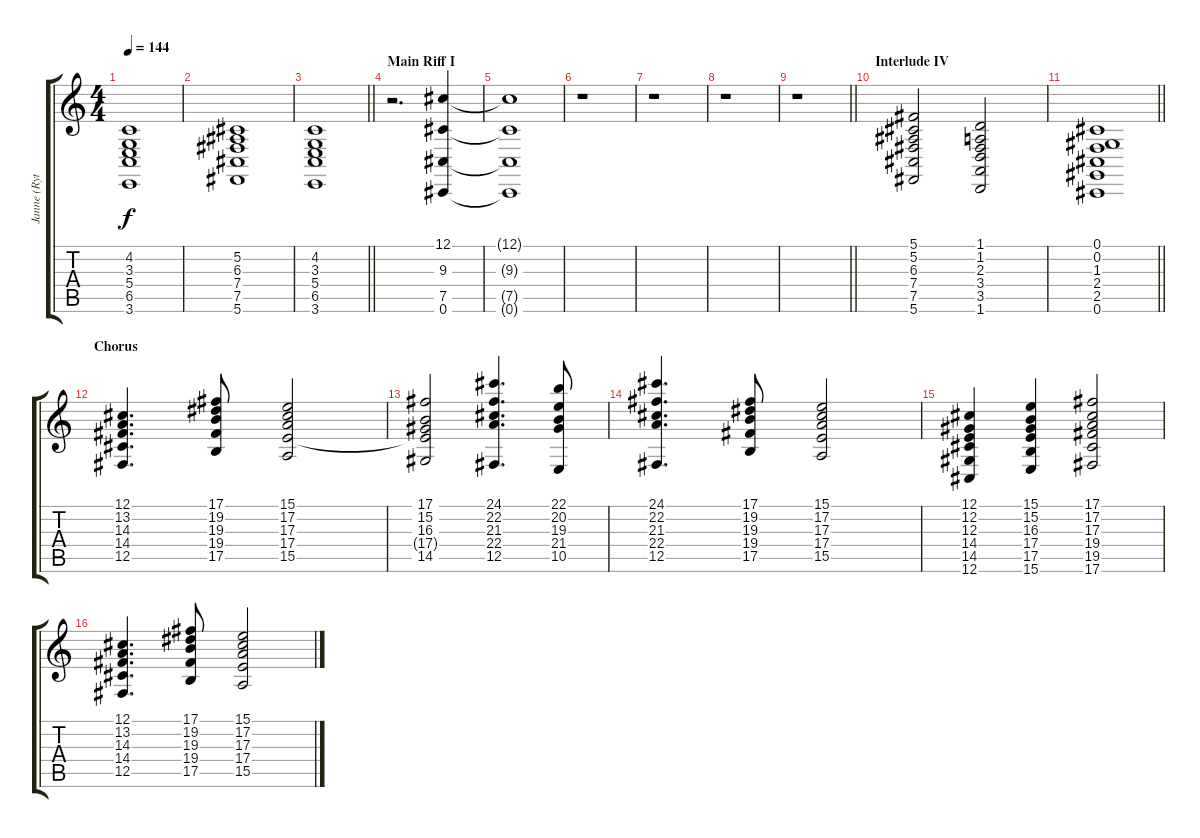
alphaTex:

\track ("Janne (Rythm II)" "Janne (Ryt") {instrument stringensemble1}
\staff {score tabs}
\tuning (Db4 Ab3 E3 B2 Gb2 Db2) {hide}
\ts (4 4)
\tempo 144
\clef g2
\ks c
(4.2 3.3 5.4 6.5 3.6).1{dy f} |
(5.2 6.3 7.4 7.5 5.6).1 |
\barLineRight lightlight
(4.2 3.3 5.4 6.5 3.6).1 |
\section ("" "Main Riff I")
r.2{d} (12.1 9.3 7.5 0.6).4{instrument reversecymbal} |
(12.1{t} 9.3{t} 7.5{t} 0.6{t}).1 |
r.1 |
r.1 |
r.1 |
\barLineRight lightlight
r.1 |
\section ("" "Interlude IV")
(5.1 5.2 6.3 7.4 7.5 5.6).2{volume 7 balance 8 instrument choiraahs} (1.1 1.2 2.3 3.4 3.5 1.6).2 |
\barLineRight lightlight
(0.1 0.2 1.3 2.4 2.5 0.6).1 |
\section ("" "Chorus")
(12.1 13.2 14.3 14.4 12.5).4{d volume 3 balance 8 instrument stringensemble1} (17.1 19.2 19.3 19.4 17.5).8 (15.1 17.2 17.3 17.4 15.5).2 |
(17.1 15.2 16.3 17.4{t} 14.5).2 (24.1 22.2 21.3 22.4 12.5).4{d} (22.1 20.2 19.3 21.4 10.5).8 |
(24.1 22.2 21.3 22.4 12.5).4{d} (17.1 19.2 19.3 19.4 17.5).8 (15.1 17.2 17.3 17.4 15.5).2 |
(12.1 12.2 12.3 14.4 14.5 12.6).4 (15.1 15.2 16.3 17.4 17.5 15.6).4 (17.1 17.2 17.3 19.4 19.5 17.6).2 |
(12.1 13.2 14.3 14.4 12.5).4{d} (17.1 19.2 19.3 19.4 17.5).8 (15.1 17.2 17.3 17.4 15.5).2
